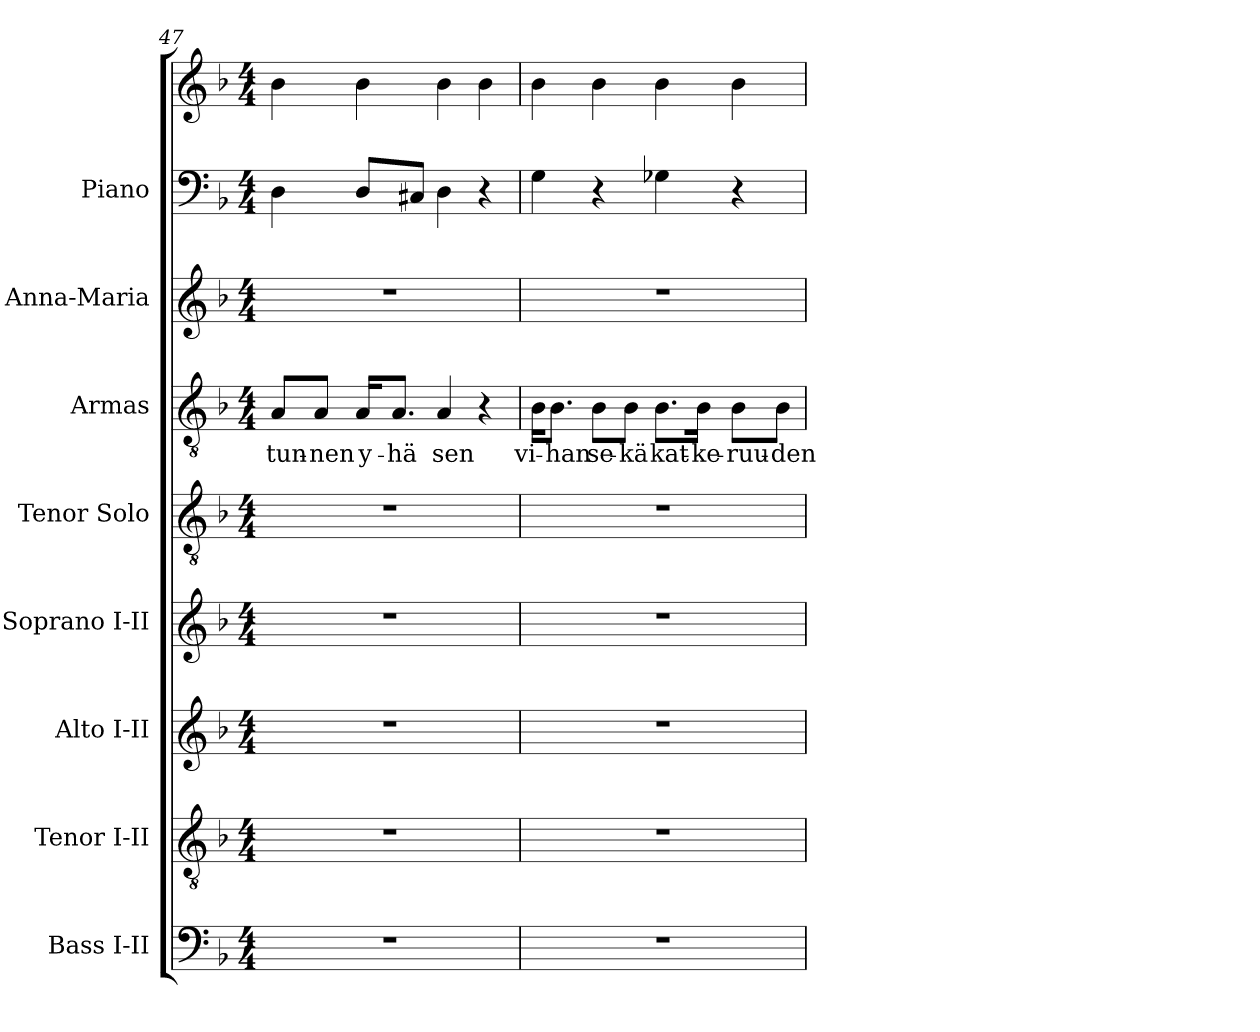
**kern	**kern	**kern	**kern	**kern	**kern	**text	**kern	**kern	**kern
*part8	*part7	*part6	*part5	*part4	*part3	*part3	*part2	*part1	*part1
*staff9	*staff8	*staff7	*staff6	*staff5	*staff4	*staff4	*staff3	*staff2	*staff1
*I"Bass I-II	*I"Tenor I-II	*I"Alto I-II	*I"Soprano I-II	*I"Tenor Solo	*I"Armas	*	*I"Anna-Maria	*I"Piano	*
*I'B.	*I'T.	*I'A.	*I'S.	*I'T. Solo	*I'Armas	*	*I'A-M	*I'Pno.	*
*clefF4	*clefGv2	*clefG2	*clefG2	*clefGv2	*clefGv2	*	*clefG2	*clefF4	*clefG2
*	*ITrd7c12	*	*	*ITrd7c12	*ITrd7c12	*	*	*	*
*k[b-]	*k[b-]	*k[b-]	*k[b-]	*k[b-]	*k[b-]	*	*k[b-]	*k[b-]	*k[b-]
*F:	*F:	*F:	*F:	*F:	*F:	*	*F:	*F:	*F:
*M4/4	*M4/4	*M4/4	*M4/4	*M4/4	*M4/4	*	*M4/4	*M4/4	*M4/4
=47	=47	=47	=47	=47	=47	=47	=47	=47	=47
!	!	!	!	!	!	!LO:LY:b:color=#000000	!	!	!
1r	1r	1r	1r	1r	8AAi/L	tun-	1r	4Di\	4b-i
!	!	!	!	!	!	!LO:LY:b:color=#000000	!	!	!
.	.	.	.	.	8AAi/J	-nen	.	.	.
!	!	!	!	!	!	!LO:LY:b:color=#000000	!	!	!
.	.	.	.	.	16AAi/KL	y-	.	8Di/L	4b-i
!	!	!	!	!	!	!LO:LY:b:color=#000000	!	!	!
.	.	.	.	.	8.AAi/J	-hä	.	.	.
.	.	.	.	.	.	.	.	8C#Xi/J	.
!	!	!	!	!	!	!LO:LY:b:color=#000000	!	!	!
.	.	.	.	.	4AAi/	sen	.	4Di\	4b-i
.	.	.	.	.	4r	.	.	4r	4b-i
=48	=48	=48	=48	=48	=48	=48	=48	=48	=48
!	!	!	!	!	!	!LO:LY:b:color=#000000	!	!	!
1r	1r	1r	1r	1r	16BB-i\KL	vi-	1r	4Gi\	4b-i
!	!	!	!	!	!	!LO:LY:b:color=#000000	!	!	!
.	.	.	.	.	8.BB-i\J	-han	.	.	.
!	!	!	!	!	!	!LO:LY:b:color=#000000	!	!	!
.	.	.	.	.	8BB-i\L	se-	.	4r	4b-i
!	!	!	!	!	!	!LO:LY:b:color=#000000	!	!	!
.	.	.	.	.	8BB-i\J	-kä	.	.	.
!	!	!	!	!	!	!LO:LY:b:color=#000000	!	!	!
.	.	.	.	.	8.BB-i\L	kat-	.	4G-Xi\	4b-i
!	!	!	!	!	!	!LO:LY:b:color=#000000	!	!	!
.	.	.	.	.	16BB-i\Jk	-ke-	.	.	.
!	!	!	!	!	!	!LO:LY:b:color=#000000	!	!	!
.	.	.	.	.	8BB-i\L	-ruu-	.	4r	4b-i
!	!	!	!	!	!	!LO:LY:b:color=#000000	!	!	!
.	.	.	.	.	8BB-i\J	-den	.	.	.
=	=	=	=	=	=	=	=	=	=
*-	*-	*-	*-	*-	*-	*-	*-	*-	*-
